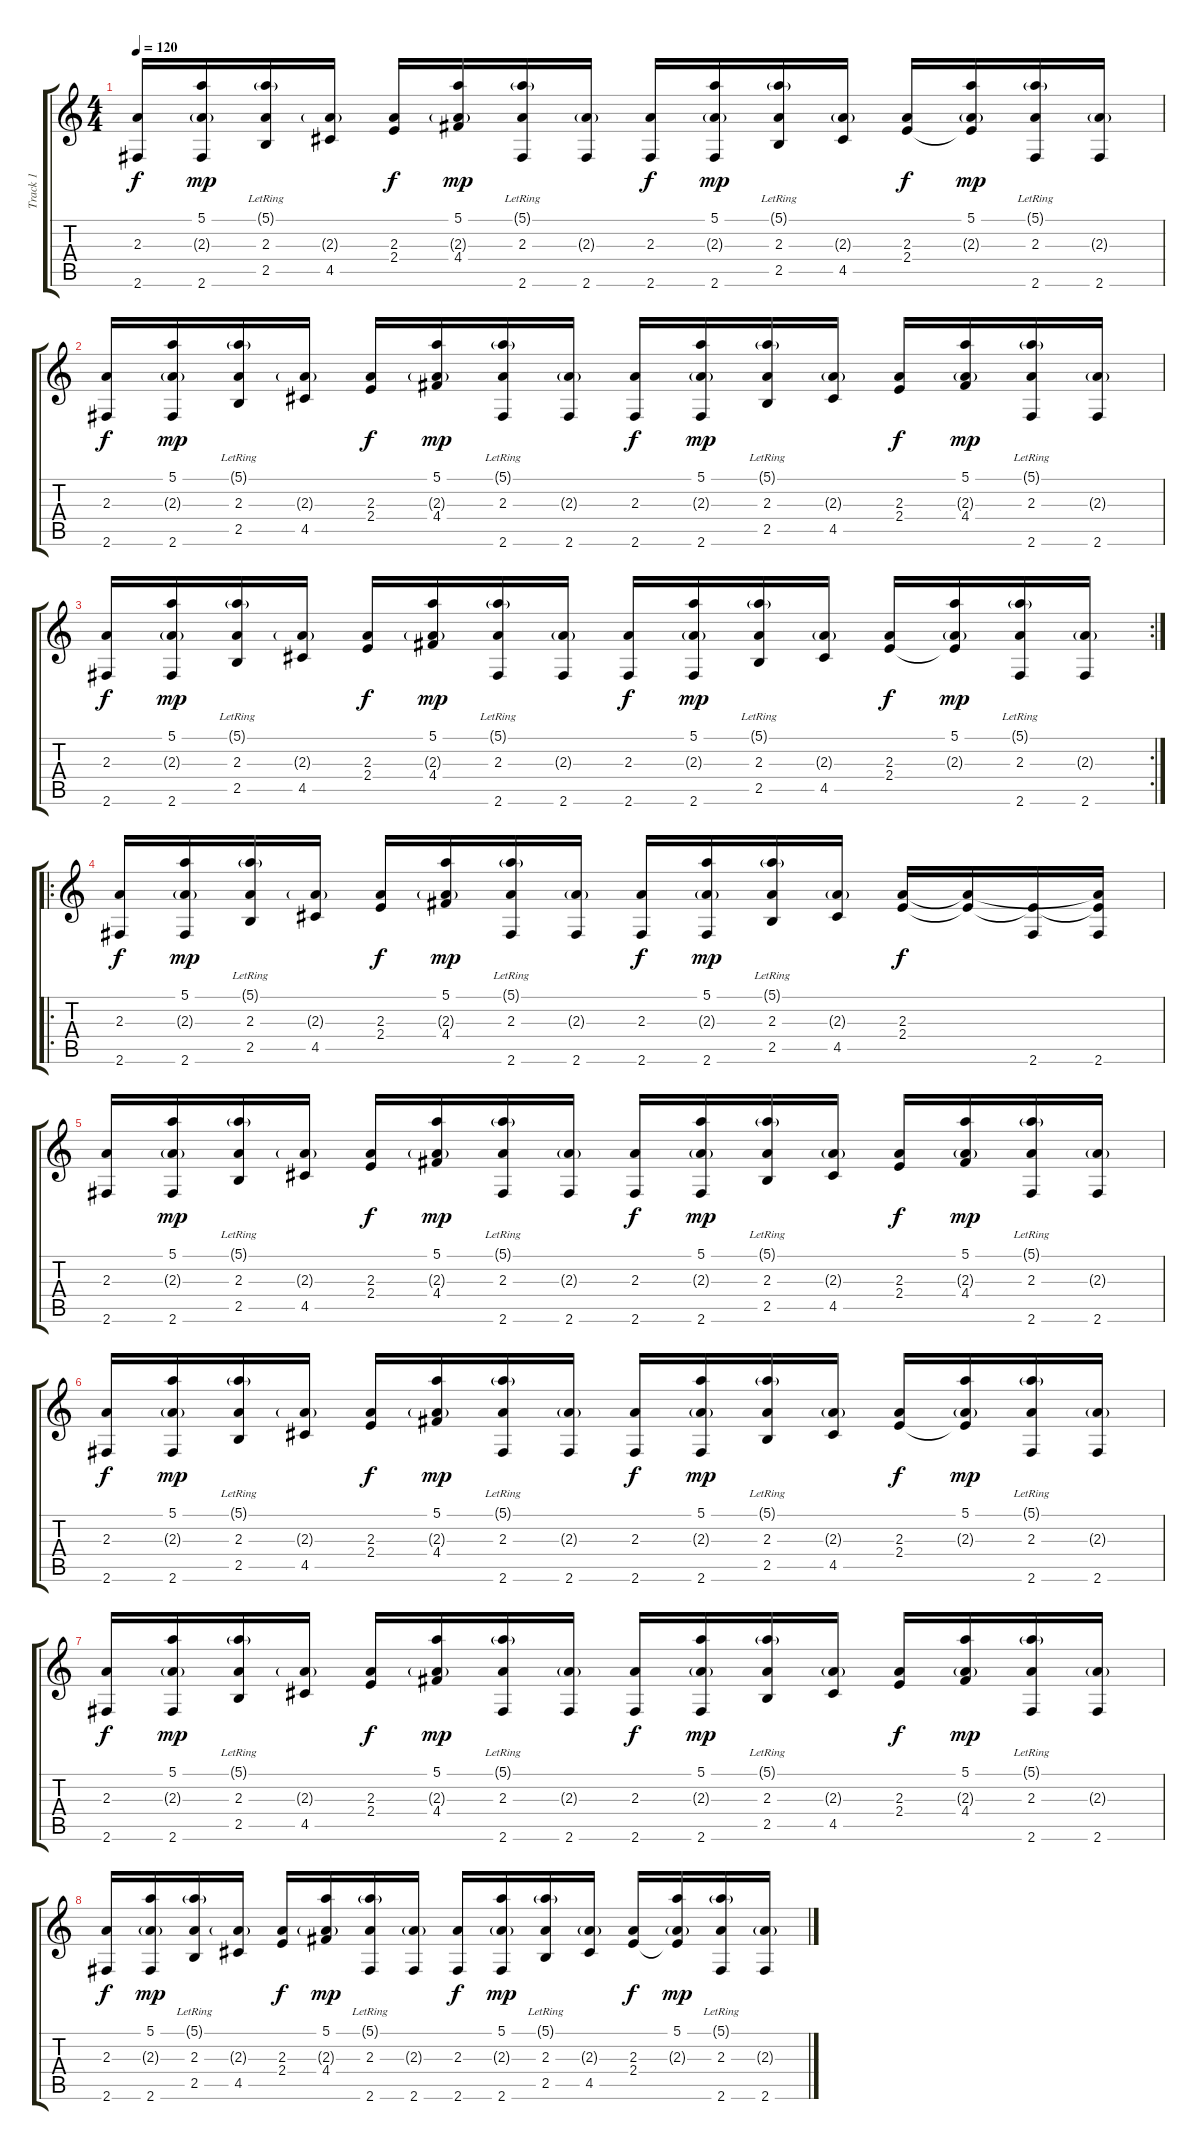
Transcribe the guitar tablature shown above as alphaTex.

\track ("Track 1" "Track 1") {instrument synthbass1}
\staff {score tabs}
\tuning (E4 B3 G3 D3 A2 E2) {hide}
\ts (4 4)
\tempo 120
\clef g2
\ks c
(2.3 2.6).16{dy f} (5.1 2.3{g} 2.6).16{dy mp} (5.1{g lr} 2.3 2.5).16 (2.3{g} 4.5).16 (2.3 2.4).16{dy f} (5.1 2.3{g} 4.4).16{dy mp} (5.1{g lr} 2.3 2.6).16 (2.3{g} 2.6).16 (2.3 2.6).16{dy f} (5.1 2.3{g} 2.6).16{dy mp} (5.1{g lr} 2.3 2.5).16 (2.3{g} 4.5).16 (2.3 2.4).16{dy f} (5.1 2.3{g} 2.4{t}).16{dy mp} (5.1{g lr} 2.3 2.6).16 (2.3{g} 2.6).16 |
(2.3 2.6).16{dy f} (5.1 2.3{g} 2.6).16{dy mp} (5.1{g lr} 2.3 2.5).16 (2.3{g} 4.5).16 (2.3 2.4).16{dy f} (5.1 2.3{g} 4.4).16{dy mp} (5.1{g lr} 2.3 2.6).16 (2.3{g} 2.6).16 (2.3 2.6).16{dy f} (5.1 2.3{g} 2.6).16{dy mp} (5.1{g lr} 2.3 2.5).16 (2.3{g} 4.5).16 (2.3 2.4).16{dy f} (5.1 2.3{g} 4.4).16{dy mp} (5.1{g lr} 2.3 2.6).16 (2.3{g} 2.6).16 |
\rc 2
(2.3 2.6).16{dy f} (5.1 2.3{g} 2.6).16{dy mp} (5.1{g lr} 2.3 2.5).16 (2.3{g} 4.5).16 (2.3 2.4).16{dy f} (5.1 2.3{g} 4.4).16{dy mp} (5.1{g lr} 2.3 2.6).16 (2.3{g} 2.6).16 (2.3 2.6).16{dy f} (5.1 2.3{g} 2.6).16{dy mp} (5.1{g lr} 2.3 2.5).16 (2.3{g} 4.5).16 (2.3 2.4).16{dy f} (5.1 2.3{g} 2.4{t}).16{dy mp} (5.1{g lr} 2.3 2.6).16 (2.3{g} 2.6).16 |
\ro
(2.3 2.6).16{dy f} (5.1 2.3{g} 2.6).16{dy mp} (5.1{g lr} 2.3 2.5).16 (2.3{g} 4.5).16 (2.3 2.4).16{dy f} (5.1 2.3{g} 4.4).16{dy mp} (5.1{g lr} 2.3 2.6).16 (2.3{g} 2.6).16 (2.3 2.6).16{dy f} (5.1 2.3{g} 2.6).16{dy mp} (5.1{g lr} 2.3 2.5).16 (2.3{g} 4.5).16 (2.3 2.4).16{dy f} (2.3{t} 2.4{t}).16 (2.4{t} 2.6).16 (2.3{t} 2.4{t} 2.6).16 |
(2.3 2.6).16 (5.1 2.3{g} 2.6).16{dy mp} (5.1{g lr} 2.3 2.5).16 (2.3{g} 4.5).16 (2.3 2.4).16{dy f} (5.1 2.3{g} 4.4).16{dy mp} (5.1{g lr} 2.3 2.6).16 (2.3{g} 2.6).16 (2.3 2.6).16{dy f} (5.1 2.3{g} 2.6).16{dy mp} (5.1{g lr} 2.3 2.5).16 (2.3{g} 4.5).16 (2.3 2.4).16{dy f} (5.1 2.3{g} 4.4).16{dy mp} (5.1{g lr} 2.3 2.6).16 (2.3{g} 2.6).16 |
(2.3 2.6).16{dy f} (5.1 2.3{g} 2.6).16{dy mp} (5.1{g lr} 2.3 2.5).16 (2.3{g} 4.5).16 (2.3 2.4).16{dy f} (5.1 2.3{g} 4.4).16{dy mp} (5.1{g lr} 2.3 2.6).16 (2.3{g} 2.6).16 (2.3 2.6).16{dy f} (5.1 2.3{g} 2.6).16{dy mp} (5.1{g lr} 2.3 2.5).16 (2.3{g} 4.5).16 (2.3 2.4).16{dy f} (5.1 2.3{g} 2.4{t}).16{dy mp} (5.1{g lr} 2.3 2.6).16 (2.3{g} 2.6).16 |
(2.3 2.6).16{dy f} (5.1 2.3{g} 2.6).16{dy mp} (5.1{g lr} 2.3 2.5).16 (2.3{g} 4.5).16 (2.3 2.4).16{dy f} (5.1 2.3{g} 4.4).16{dy mp} (5.1{g lr} 2.3 2.6).16 (2.3{g} 2.6).16 (2.3 2.6).16{dy f} (5.1 2.3{g} 2.6).16{dy mp} (5.1{g lr} 2.3 2.5).16 (2.3{g} 4.5).16 (2.3 2.4).16{dy f} (5.1 2.3{g} 4.4).16{dy mp} (5.1{g lr} 2.3 2.6).16 (2.3{g} 2.6).16 |
(2.3 2.6).16{dy f} (5.1 2.3{g} 2.6).16{dy mp} (5.1{g lr} 2.3 2.5).16 (2.3{g} 4.5).16 (2.3 2.4).16{dy f} (5.1 2.3{g} 4.4).16{dy mp} (5.1{g lr} 2.3 2.6).16 (2.3{g} 2.6).16 (2.3 2.6).16{dy f} (5.1 2.3{g} 2.6).16{dy mp} (5.1{g lr} 2.3 2.5).16 (2.3{g} 4.5).16 (2.3 2.4).16{dy f} (5.1 2.3{g} 2.4{t}).16{dy mp} (5.1{g lr} 2.3 2.6).16 (2.3{g} 2.6).16
